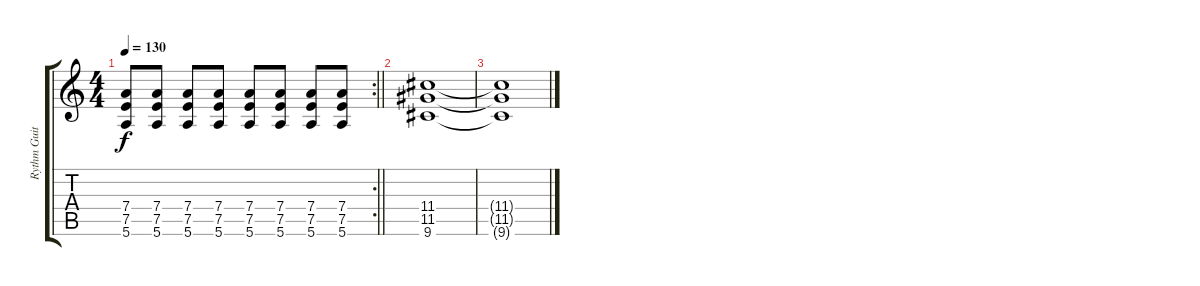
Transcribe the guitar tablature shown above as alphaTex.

\track ("Rythm Guitar" "Rythm Guit") {instrument overdrivenguitar}
\staff {score tabs}
\tuning (E4 B3 G3 D3 A2 E2) {hide}
\rc 2
\ts (4 4)
\tempo 130
\clef g2
\barLineRight lightlight
\ks c
(7.4 7.5 5.6).8{dy f} (7.4 7.5 5.6).8 (7.4 7.5 5.6).8 (7.4 7.5 5.6).8 (7.4 7.5 5.6).8 (7.4 7.5 5.6).8 (7.4 7.5 5.6).8 (7.4 7.5 5.6).8 |
(11.4 11.5 9.6).1 |
(11.4{t} 11.5{t} 9.6{t}).1
